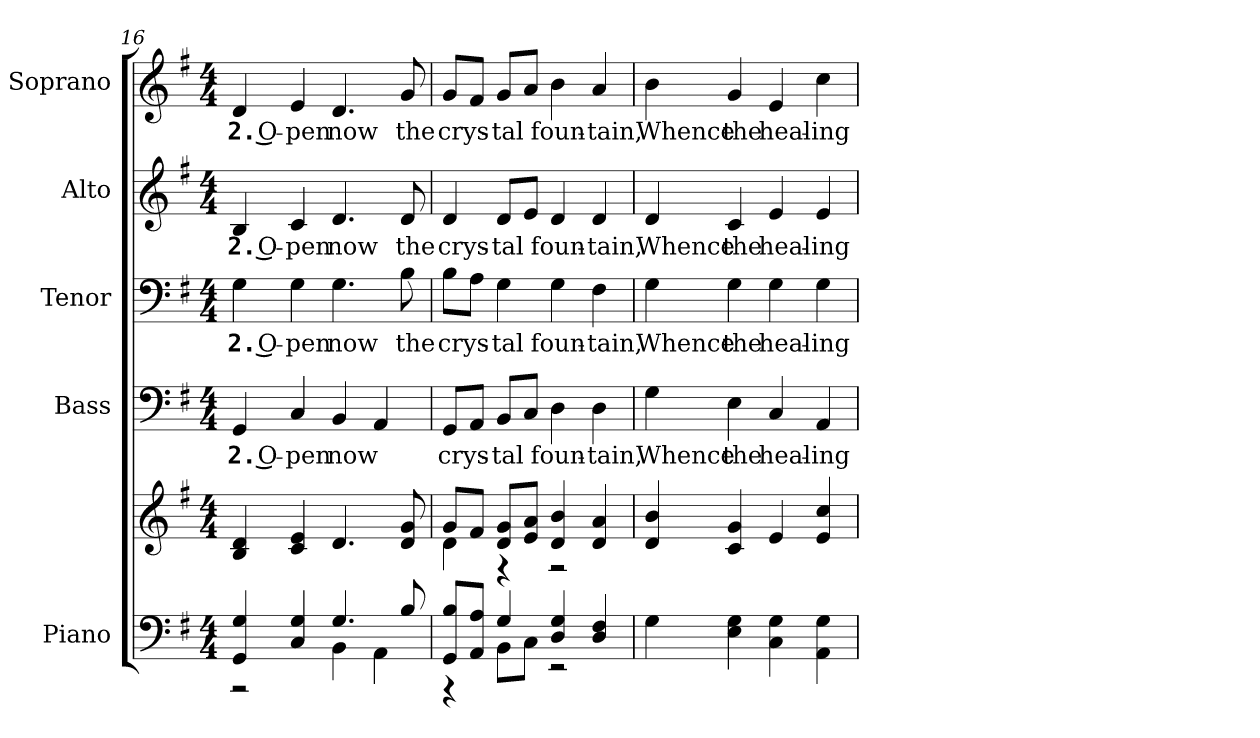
**kern	**kern	**kern	**text	**kern	**text	**kern	**text	**kern	**text
*part5	*part5	*part4	*part4	*part3	*part3	*part2	*part2	*part1	*part1
*staff6	*staff5	*staff4	*staff4	*staff3	*staff3	*staff2	*staff2	*staff1	*staff1
*I"Piano	*	*I"Bass	*	*I"Tenor	*	*I"Alto	*	*I"Soprano	*
*I'Pno.	*	*I'B.	*	*I'T.	*	*I'A.	*	*I'S.	*
!!LO:PB:g=z
*clefF4	*clefG2	*clefF4	*	*clefF4	*	*clefG2	*	*clefG2	*
*k[f#]	*k[f#]	*k[f#]	*	*k[f#]	*	*k[f#]	*	*k[f#]	*
*G:	*G:	*G:	*	*G:	*	*G:	*	*G:	*
*M4/4	*M4/4	*M4/4	*	*M4/4	*	*M4/4	*	*M4/4	*
=16	=16	=16	=16	=16	=16	=16	=16	=16	=16
*^	*	*	*	*	*	*	*	*	*
!	!	!	!	!LO:LY:b:color=#000000	!	!	!	!	!	!
!	!	!	!	!	!	!LO:LY:b:color=#000000	!	!	!	!
!	!	!	!	!	!	!	!	!LO:LY:b:color=#000000	!	!
!	!	!	!	!	!	!	!	!	!	!LO:LY:b:color=#000000
4GGi/ 4Gi	2r	4Bi/ 4di	4GGi/	2. O-	4Gi\	2. O-	4Bi/	2. O-	4di/	2. O-
!	!	!	!	!LO:LY:b:color=#000000	!	!	!	!	!	!
!	!	!	!	!	!	!LO:LY:b:color=#000000	!	!	!	!
!	!	!	!	!	!	!	!	!LO:LY:b:color=#000000	!	!
!	!	!	!	!	!	!	!	!	!	!LO:LY:b:color=#000000
4Ci/ 4Gi	.	4ci/ 4ei	4Ci/	-pen	4Gi\	-pen	4ci/	-pen	4ei/	-pen
!	!	!	!	!LO:LY:b:color=#000000	!	!	!	!	!	!
!	!	!	!	!	!	!LO:LY:b:color=#000000	!	!	!	!
!	!	!	!	!	!	!	!	!LO:LY:b:color=#000000	!	!
!	!	!	!	!	!	!	!	!	!	!LO:LY:b:color=#000000
4.Gi/	4BBi\	4.di/	4BBi/	now	4.Gi\	now	4.di/	now	4.di/	now
.	4AAi\	.	4AAi/	.	.	.	.	.	.	.
!	!	!	!	!	!	!LO:LY:b:color=#000000	!	!	!	!
!	!	!	!	!	!	!	!	!LO:LY:b:color=#000000	!	!
!	!	!	!	!	!	!	!	!	!	!LO:LY:b:color=#000000
8Bi/	.	8di/ 8gi	.	.	8Bi\	the	8di/	the	8gi/	the
=17	=17	=17	=17	=17	=17	=17	=17	=17	=17	=17
*	*	*^	*	*	*	*	*	*	*	*
!	!	!	!	!	!LO:LY:b:color=#000000	!	!	!	!	!	!
!	!	!	!	!	!	!	!LO:LY:b:color=#000000	!	!	!	!
!	!	!	!	!	!	!	!	!	!LO:LY:b:color=#000000	!	!
!	!	!	!	!	!	!	!	!	!	!	!LO:LY:b:color=#000000
8GGi/ 8BiL	4r	8gi/L	4di\	8GGi/L	crys-	8Bi\L	crys-	4di/	crys-	8gi/L	crys-
8AAi/ 8AiJ	.	8f#i/J	.	8AAi/J	.	8Ai\J	.	.	.	8f#i/J	.
!	!	!	!	!	!LO:LY:b:color=#000000	!	!	!	!	!	!
!	!	!	!	!	!	!	!LO:LY:b:color=#000000	!	!	!	!
!	!	!	!	!	!	!	!	!	!LO:LY:b:color=#000000	!	!
!	!	!	!	!	!	!	!	!	!	!	!LO:LY:b:color=#000000
4Gi/	8BBi\L	8di/ 8giL	4r	8BBi/L	-tal	4Gi\	-tal	8di/L	-tal	8gi/L	-tal
.	8Ci\J	8ei/ 8aiJ	.	8Ci/J	.	.	.	8ei/J	.	8ai/J	.
!	!	!	!	!	!LO:LY:b:color=#000000	!	!	!	!	!	!
!	!	!	!	!	!	!	!LO:LY:b:color=#000000	!	!	!	!
!	!	!	!	!	!	!	!	!	!LO:LY:b:color=#000000	!	!
!	!	!	!	!	!	!	!	!	!	!	!LO:LY:b:color=#000000
4Di/ 4Gi	2r	4di/ 4bi	2r	4Di\	foun-	4Gi\	foun-	4di/	foun-	4bi\	foun-
!	!	!	!	!	!LO:LY:b:color=#000000	!	!	!	!	!	!
!	!	!	!	!	!	!	!LO:LY:b:color=#000000	!	!	!	!
!	!	!	!	!	!	!	!	!	!LO:LY:b:color=#000000	!	!
!	!	!	!	!	!	!	!	!	!	!	!LO:LY:b:color=#000000
4Di/ 4F#i	.	4di/ 4ai	.	4Di\	-tain,	4F#i\	-tain,	4di/	-tain,	4ai/	-tain,
*v	*v	*	*	*	*	*	*	*	*	*	*
*	*v	*v	*	*	*	*	*	*	*	*
=18	=18	=18	=18	=18	=18	=18	=18	=18	=18
!	!	!	!LO:LY:b:color=#000000	!	!	!	!	!	!
!	!	!	!	!	!LO:LY:b:color=#000000	!	!	!	!
!	!	!	!	!	!	!	!LO:LY:b:color=#000000	!	!
!	!	!	!	!	!	!	!	!	!LO:LY:b:color=#000000
4Gi\	4di/ 4bi	4Gi\	Whence	4Gi\	Whence	4di/	Whence	4bi\	Whence
!	!	!	!LO:LY:b:color=#000000	!	!	!	!	!	!
!	!	!	!	!	!LO:LY:b:color=#000000	!	!	!	!
!	!	!	!	!	!	!	!LO:LY:b:color=#000000	!	!
!	!	!	!	!	!	!	!	!	!LO:LY:b:color=#000000
4Ei\ 4Gi	4ci/ 4gi	4Ei\	the	4Gi\	the	4ci/	the	4gi/	the
!	!	!	!LO:LY:b:color=#000000	!	!	!	!	!	!
!	!	!	!	!	!LO:LY:b:color=#000000	!	!	!	!
!	!	!	!	!	!	!	!LO:LY:b:color=#000000	!	!
!	!	!	!	!	!	!	!	!	!LO:LY:b:color=#000000
4Ci\ 4Gi	4ei/	4Ci/	heal-	4Gi\	heal-	4ei/	heal-	4ei/	heal-
!	!	!	!LO:LY:b:color=#000000	!	!	!	!	!	!
!	!	!	!	!	!LO:LY:b:color=#000000	!	!	!	!
!	!	!	!	!	!	!	!LO:LY:b:color=#000000	!	!
!	!	!	!	!	!	!	!	!	!LO:LY:b:color=#000000
4AAi\ 4Gi	4ei/ 4cci	4AAi/	-ing	4Gi\	-ing	4ei/	-ing	4cci\	-ing
=	=	=	=	=	=	=	=	=	=
*-	*-	*-	*-	*-	*-	*-	*-	*-	*-
